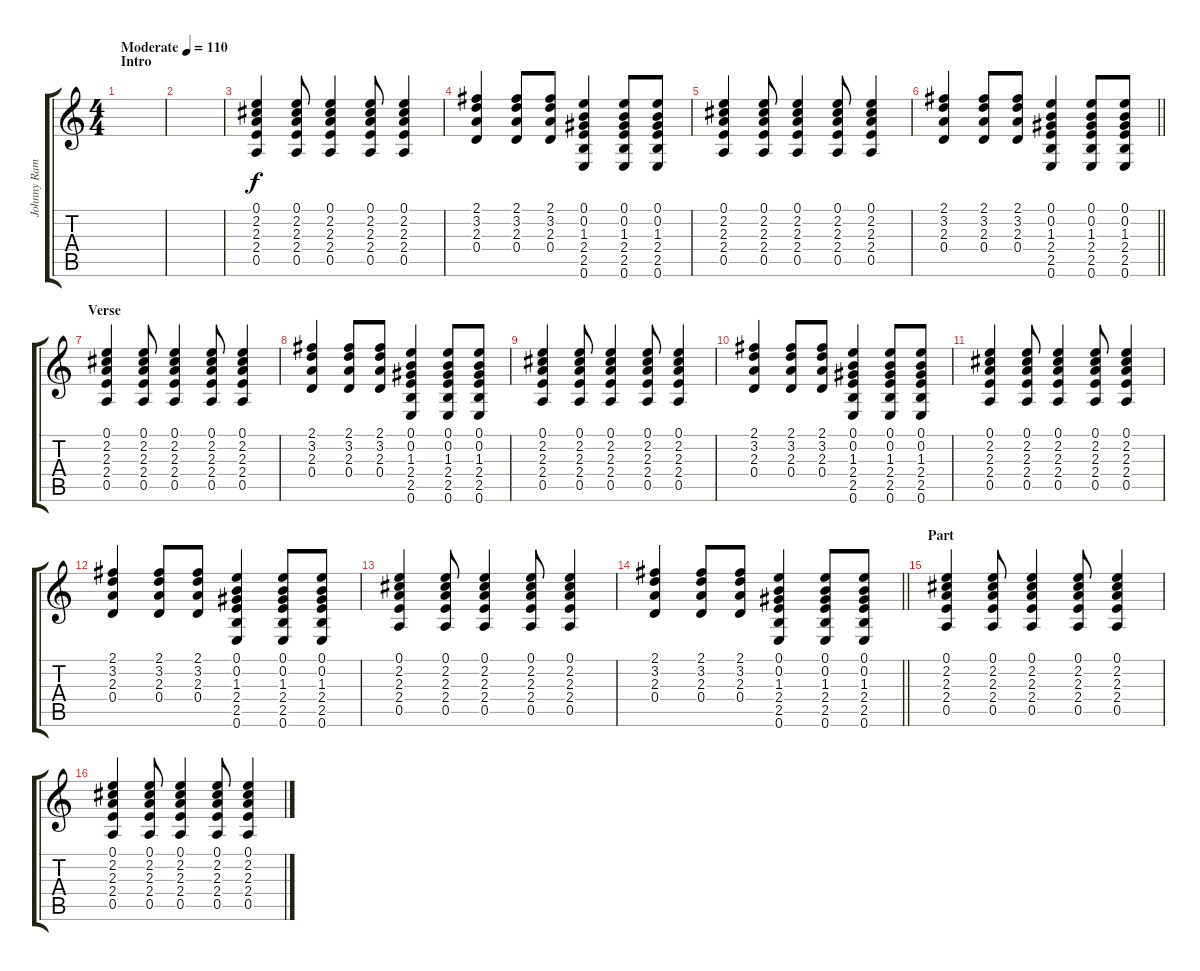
\track ("Johnny Ramone-Guitar" "Johnny Ram") {instrument acousticguitarsteel}
\staff {score tabs}
\tuning (E4 B3 G3 D3 A2 E2) {hide}
\ts (4 4)
\section ("" "Intro")
\tempo (110 "Moderate")
\clef g2
\ks c
|
|
(0.1 2.2 2.3 2.4 0.5).4 (0.1 2.2 2.3 2.4 0.5).8 (0.1 2.2 2.3 2.4 0.5).4 (0.1 2.2 2.3 2.4 0.5).8 (0.1 2.2 2.3 2.4 0.5).4 |
(2.1 3.2 2.3 0.4).4 (2.1 3.2 2.3 0.4).8 (2.1 3.2 2.3 0.4).8 (0.1 0.2 1.3 2.4 2.5 0.6).4 (0.1 0.2 1.3 2.4 2.5 0.6).8 (0.1 0.2 1.3 2.4 2.5 0.6).8 |
(0.1 2.2 2.3 2.4 0.5).4 (0.1 2.2 2.3 2.4 0.5).8 (0.1 2.2 2.3 2.4 0.5).4 (0.1 2.2 2.3 2.4 0.5).8 (0.1 2.2 2.3 2.4 0.5).4 |
\barLineRight lightlight
(2.1 3.2 2.3 0.4).4 (2.1 3.2 2.3 0.4).8 (2.1 3.2 2.3 0.4).8 (0.1 0.2 1.3 2.4 2.5 0.6).4 (0.1 0.2 1.3 2.4 2.5 0.6).8 (0.1 0.2 1.3 2.4 2.5 0.6).8 |
\section ("" "Verse")
(0.1 2.2 2.3 2.4 0.5).4 (0.1 2.2 2.3 2.4 0.5).8 (0.1 2.2 2.3 2.4 0.5).4 (0.1 2.2 2.3 2.4 0.5).8 (0.1 2.2 2.3 2.4 0.5).4 |
(2.1 3.2 2.3 0.4).4 (2.1 3.2 2.3 0.4).8 (2.1 3.2 2.3 0.4).8 (0.1 0.2 1.3 2.4 2.5 0.6).4 (0.1 0.2 1.3 2.4 2.5 0.6).8 (0.1 0.2 1.3 2.4 2.5 0.6).8 |
(0.1 2.2 2.3 2.4 0.5).4 (0.1 2.2 2.3 2.4 0.5).8 (0.1 2.2 2.3 2.4 0.5).4 (0.1 2.2 2.3 2.4 0.5).8 (0.1 2.2 2.3 2.4 0.5).4 |
(2.1 3.2 2.3 0.4).4 (2.1 3.2 2.3 0.4).8 (2.1 3.2 2.3 0.4).8 (0.1 0.2 1.3 2.4 2.5 0.6).4 (0.1 0.2 1.3 2.4 2.5 0.6).8 (0.1 0.2 1.3 2.4 2.5 0.6).8 |
(0.1 2.2 2.3 2.4 0.5).4 (0.1 2.2 2.3 2.4 0.5).8 (0.1 2.2 2.3 2.4 0.5).4 (0.1 2.2 2.3 2.4 0.5).8 (0.1 2.2 2.3 2.4 0.5).4 |
(2.1 3.2 2.3 0.4).4 (2.1 3.2 2.3 0.4).8 (2.1 3.2 2.3 0.4).8 (0.1 0.2 1.3 2.4 2.5 0.6).4 (0.1 0.2 1.3 2.4 2.5 0.6).8 (0.1 0.2 1.3 2.4 2.5 0.6).8 |
(0.1 2.2 2.3 2.4 0.5).4 (0.1 2.2 2.3 2.4 0.5).8 (0.1 2.2 2.3 2.4 0.5).4 (0.1 2.2 2.3 2.4 0.5).8 (0.1 2.2 2.3 2.4 0.5).4 |
\barLineRight lightlight
(2.1 3.2 2.3 0.4).4 (2.1 3.2 2.3 0.4).8 (2.1 3.2 2.3 0.4).8 (0.1 0.2 1.3 2.4 2.5 0.6).4 (0.1 0.2 1.3 2.4 2.5 0.6).8 (0.1 0.2 1.3 2.4 2.5 0.6).8 |
\section ("" "Part")
(0.1 2.2 2.3 2.4 0.5).4 (0.1 2.2 2.3 2.4 0.5).8 (0.1 2.2 2.3 2.4 0.5).4 (0.1 2.2 2.3 2.4 0.5).8 (0.1 2.2 2.3 2.4 0.5).4 |
(0.1 2.2 2.3 2.4 0.5).4 (0.1 2.2 2.3 2.4 0.5).8 (0.1 2.2 2.3 2.4 0.5).4 (0.1 2.2 2.3 2.4 0.5).8 (0.1 2.2 2.3 2.4 0.5).4
